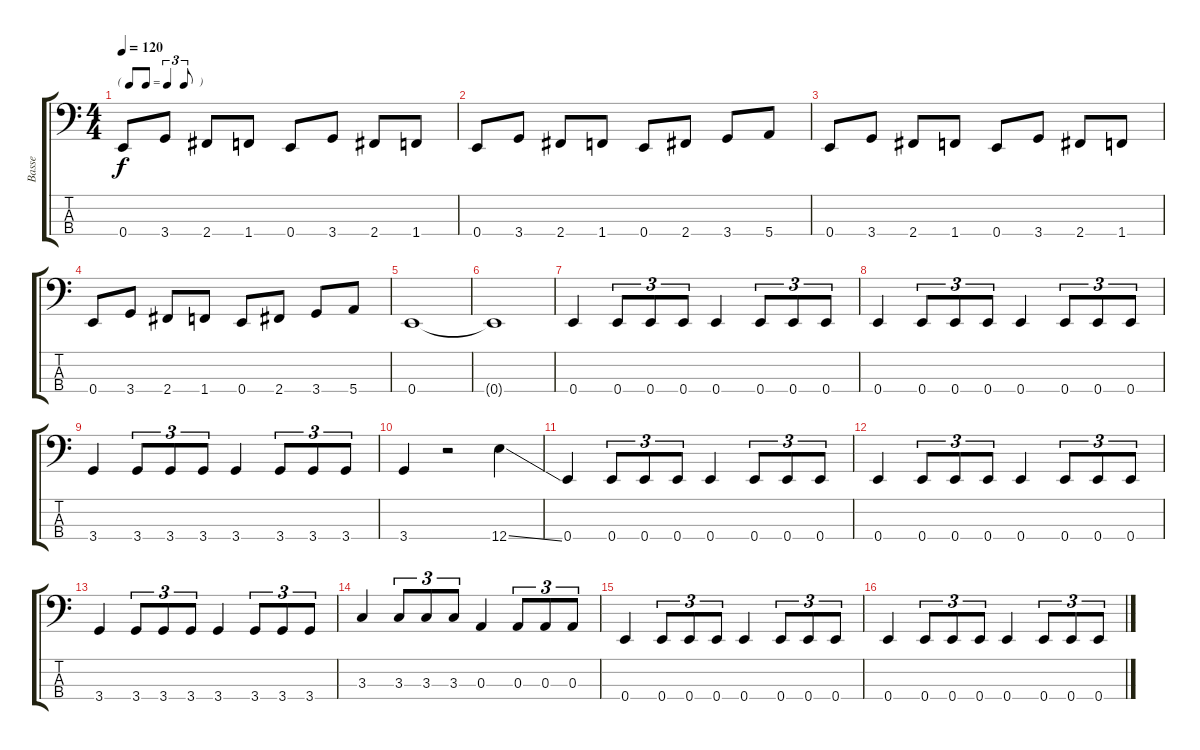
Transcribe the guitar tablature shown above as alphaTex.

\track ("Basse" "Basse") {instrument electricbasspick}
\staff {score tabs}
\tuning (G2 D2 A1 E1) {hide}
\ts (4 4)
\tf triplet8th
\tempo 120
\clef f4
\ks c
0.4.8{dy f} 3.4.8 2.4.8 1.4.8 0.4.8 3.4.8 2.4.8 1.4.8 |
0.4.8 3.4.8 2.4.8 1.4.8 0.4.8 2.4.8 3.4.8 5.4.8 |
0.4.8 3.4.8 2.4.8 1.4.8 0.4.8 3.4.8 2.4.8 1.4.8 |
0.4.8 3.4.8 2.4.8 1.4.8 0.4.8 2.4.8 3.4.8 5.4.8 |
0.4.1 |
0.4{t}.1 |
0.4.4 0.4.8{tu (3 2)} 0.4.8{tu (3 2)} 0.4.8{tu (3 2)} 0.4.4 0.4.8{tu (3 2)} 0.4.8{tu (3 2)} 0.4.8{tu (3 2)} |
0.4.4 0.4.8{tu (3 2)} 0.4.8{tu (3 2)} 0.4.8{tu (3 2)} 0.4.4 0.4.8{tu (3 2)} 0.4.8{tu (3 2)} 0.4.8{tu (3 2)} |
3.4.4 3.4.8{tu (3 2)} 3.4.8{tu (3 2)} 3.4.8{tu (3 2)} 3.4.4 3.4.8{tu (3 2)} 3.4.8{tu (3 2)} 3.4.8{tu (3 2)} |
3.4.4 r.2 12.4{ss}.4 |
0.4.4 0.4.8{tu (3 2)} 0.4.8{tu (3 2)} 0.4.8{tu (3 2)} 0.4.4 0.4.8{tu (3 2)} 0.4.8{tu (3 2)} 0.4.8{tu (3 2)} |
0.4.4 0.4.8{tu (3 2)} 0.4.8{tu (3 2)} 0.4.8{tu (3 2)} 0.4.4 0.4.8{tu (3 2)} 0.4.8{tu (3 2)} 0.4.8{tu (3 2)} |
3.4.4 3.4.8{tu (3 2)} 3.4.8{tu (3 2)} 3.4.8{tu (3 2)} 3.4.4 3.4.8{tu (3 2)} 3.4.8{tu (3 2)} 3.4.8{tu (3 2)} |
3.3.4 3.3.8{tu (3 2)} 3.3.8{tu (3 2)} 3.3.8{tu (3 2)} 0.3.4 0.3.8{tu (3 2)} 0.3.8{tu (3 2)} 0.3.8{tu (3 2)} |
0.4.4 0.4.8{tu (3 2)} 0.4.8{tu (3 2)} 0.4.8{tu (3 2)} 0.4.4 0.4.8{tu (3 2)} 0.4.8{tu (3 2)} 0.4.8{tu (3 2)} |
0.4.4 0.4.8{tu (3 2)} 0.4.8{tu (3 2)} 0.4.8{tu (3 2)} 0.4.4 0.4.8{tu (3 2)} 0.4.8{tu (3 2)} 0.4.8{tu (3 2)}
